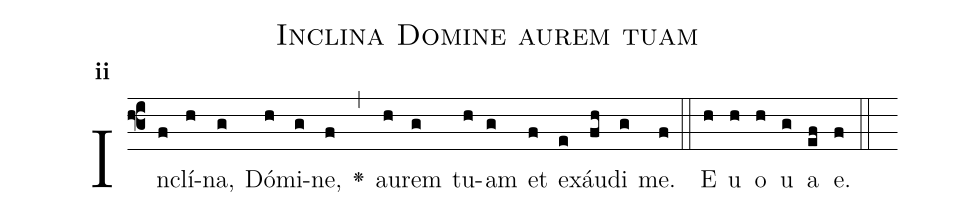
name:Inclina Domine aurem tuam;
office-part:Antiphona;
mode:2;
%%
initial-style: 1;
name: Inclina Domine aurem tuam;
book: Antiphonae & Responsoria/Tomus III, p. 77;
occasion: Psalterium Hebdomada III Feria IV;
office-part: Laudes Ant 1;
user-notes: ;
commentary: ;
annotation: 2d;
centering-scheme: english;
fontsize: 12;
font: OFLSortsMillGoudy;
height: 11;
width: 4.5;
%%
(f3)In(f)clí(h)na,(g) Dó(h)mi(g)ne,(f) <v>\greheightstar</v>(,) au(h)rem(g) tu(h)am(g) et(f) e(e)xáu(fh)di(g) me.(f) (::)
E(h) u(h) o(h) u(g) a(ef) e.(f) (::)
